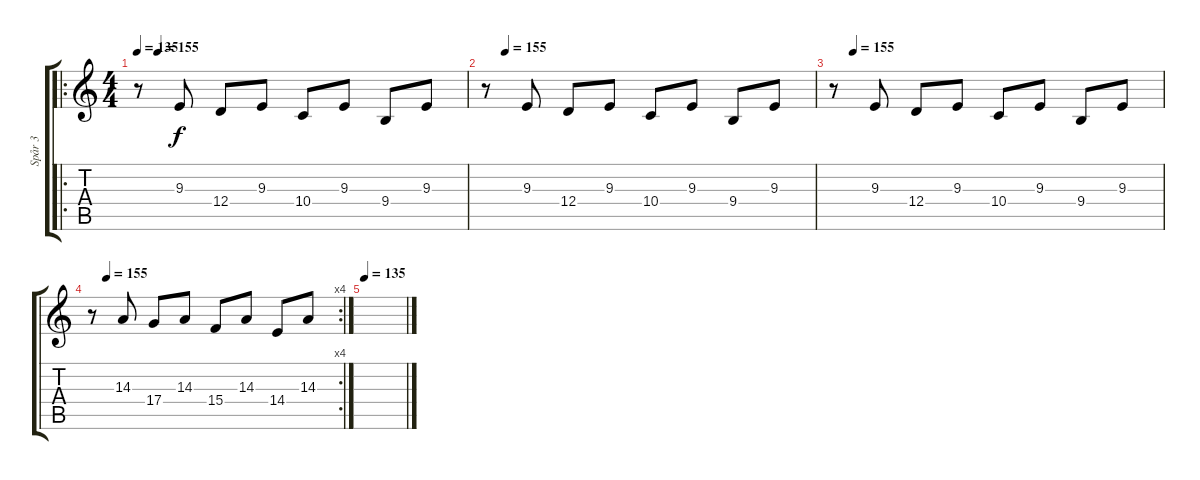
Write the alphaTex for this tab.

\track ("Spår 3" "Spår 3") {instrument brightacousticpiano}
\staff {score tabs}
\tuning (E4 B3 G3 D3 A2 E2) {hide}
\ro
\ts (4 4)
\tempo 135
\tempo (155 0.0625)
\clef g2
\ks c
r.8{dy f} 9.3.8 12.4.8 9.3.8 10.4.8 9.3.8 9.4.8 9.3.8 |
\tempo (155 0.0625)
r.8 9.3.8 12.4.8 9.3.8 10.4.8 9.3.8 9.4.8 9.3.8 |
\tempo (155 0.0625)
r.8 9.3.8 12.4.8 9.3.8 10.4.8 9.3.8 9.4.8 9.3.8 |
\rc 4
\tempo (155 0.0625)
r.8 14.3.8 17.4.8 14.3.8 15.4.8 14.3.8 14.4.8 14.3.8 |
\tempo 135
